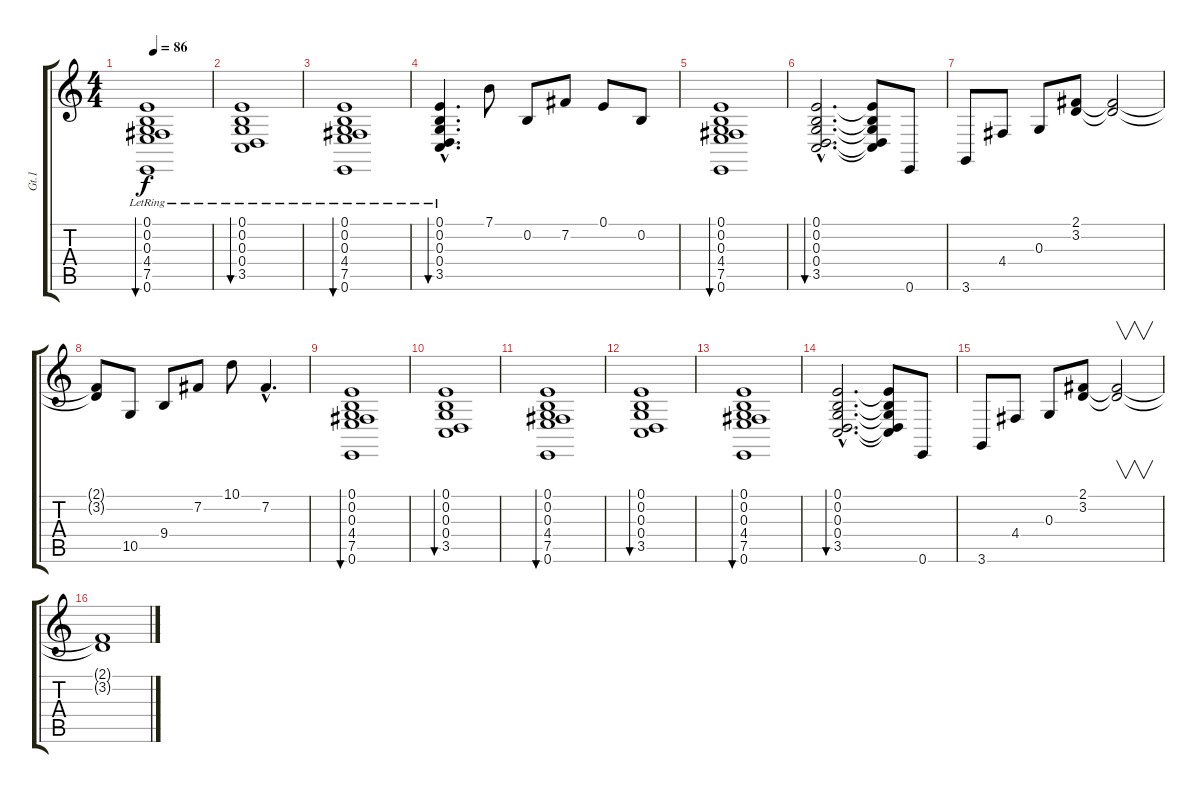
\track ("Gt.1" "Gt.1") {instrument electricgrandpiano}
\staff {score tabs}
\tuning (E4 B3 G3 D3 A2 E2) {hide}
\ts (4 4)
\tempo 86
\clef g2
\ks c
(0.1{lr} 0.2{lr} 0.3{lr} 4.4{lr} 7.5{lr} 0.6{lr}).1{bu 240 dy f} |
(0.1{lr} 0.2{lr} 0.3{lr} 0.4{lr} 3.5{lr}).1{bu 240} |
(0.1{lr} 0.2{lr} 0.3{lr} 4.4{lr} 7.5{lr} 0.6{lr}).1{bu 240} |
(0.1{hac lr} 0.2{hac lr} 0.3{hac lr} 0.4{hac lr} 3.5{hac lr}).4{d bu 240} 7.1.8 0.2.8 7.2.8 0.1.8 0.2.8 |
(0.1 0.2 0.3 4.4 7.5 0.6).1{bu 240} |
(0.1{hac} 0.2{hac} 0.3{hac} 0.4{hac} 3.5{hac}).2{d bu 240} (0.1{t} 0.2{t} 0.3{t} 0.4{t} 3.5{t}).8 0.6.8 |
3.6.8 4.4.8 0.3.8 (2.1 3.2).8 (2.1{t} 3.2{t}).2 |
(2.1{t} 3.2{t}).8 10.5.8 9.4.8 7.2.8 10.1.8 7.2{hac}.4{d} |
(0.1 0.2 0.3 4.4 7.5 0.6).1{bu 240} |
(0.1 0.2 0.3 0.4 3.5).1{bu 240} |
(0.1 0.2 0.3 4.4 7.5 0.6).1{bu 240} |
(0.1 0.2 0.3 0.4 3.5).1{bu 240} |
(0.1 0.2 0.3 4.4 7.5 0.6).1{bu 240} |
(0.1{hac} 0.2{hac} 0.3{hac} 0.4{hac} 3.5{hac}).2{d bu 240} (0.1{t} 0.2{t} 0.3{t} 0.4{t} 3.5{t}).8 0.6.8 |
3.6.8 4.4.8 0.3.8 (2.1 3.2).8 (2.1{t} 3.2{t}).2{v} |
(2.1{t} 3.2{t}).1
